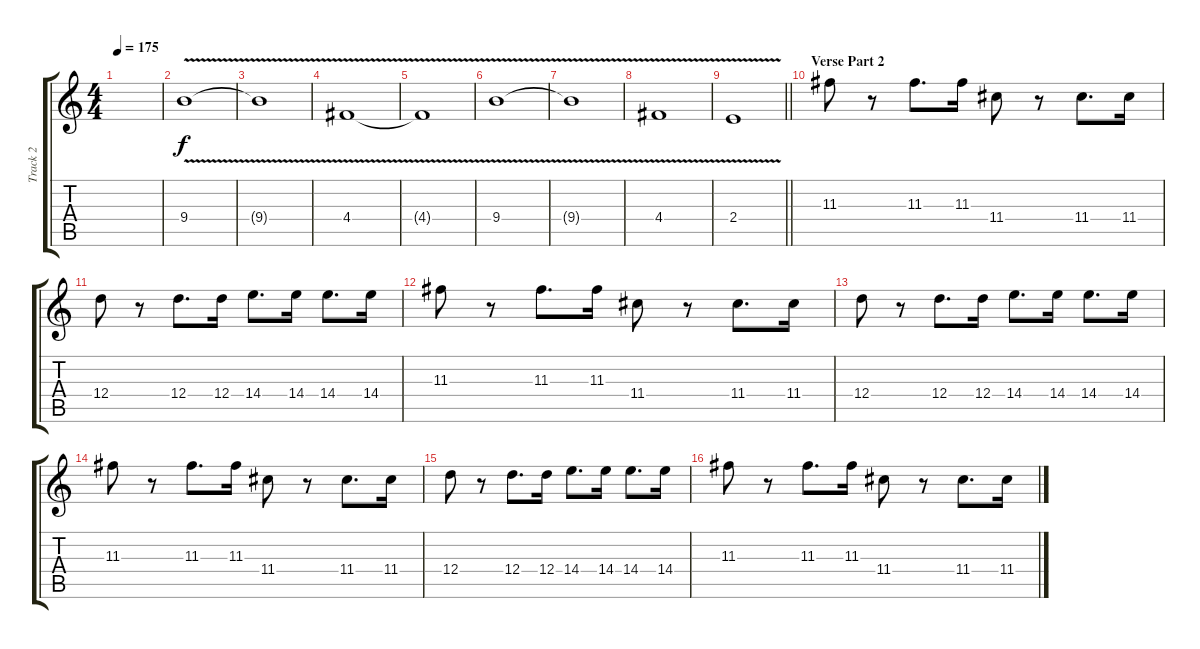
\track ("Track 2" "Track 2") {instrument overdrivenguitar}
\staff {score tabs}
\tuning (E4 B3 G3 D3 A2 D2) {hide}
\ts (4 4)
\tempo 175
\clef g2
\ks c
|
9.4{v}.1 |
9.4{t}.1 |
4.4{v}.1 |
4.4{t}.1 |
9.4{v}.1 |
9.4{t}.1 |
4.4{v}.1 |
\barLineRight lightlight
2.4{v}.1 |
\section ("" "Verse Part 2")
11.3.8 r.8 11.3.8{d} 11.3.16 11.4.8 r.8 11.4.8{d} 11.4.16 |
12.4.8 r.8 12.4.8{d} 12.4.16 14.4.8{d} 14.4.16 14.4.8{d} 14.4.16 |
11.3.8 r.8 11.3.8{d} 11.3.16 11.4.8 r.8 11.4.8{d} 11.4.16 |
12.4.8 r.8 12.4.8{d} 12.4.16 14.4.8{d} 14.4.16 14.4.8{d} 14.4.16 |
11.3.8 r.8 11.3.8{d} 11.3.16 11.4.8 r.8 11.4.8{d} 11.4.16 |
12.4.8 r.8 12.4.8{d} 12.4.16 14.4.8{d} 14.4.16 14.4.8{d} 14.4.16 |
11.3.8 r.8 11.3.8{d} 11.3.16 11.4.8 r.8 11.4.8{d} 11.4.16
